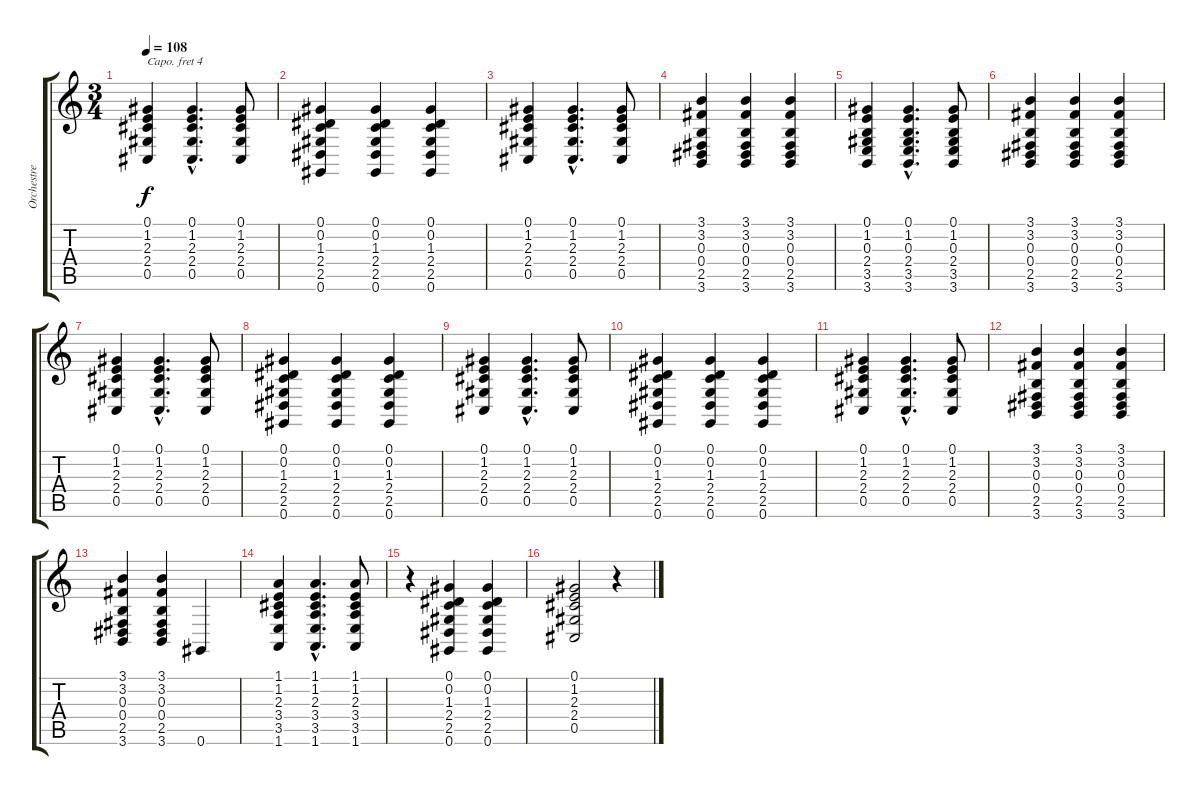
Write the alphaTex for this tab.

\track ("Orchestre 1 (pour l'effet)" "Orchestre ") {instrument violin}
\staff {score tabs}
\capo 4
\tuning (E4 B3 G3 D3 A2 E2) {hide}
\ts (3 4)
\tempo 108
\clef g2
\ks c
(0.1 1.2 2.3 2.4 0.5).4{dy f} (0.1{hac} 1.2{hac} 2.3{hac} 2.4{hac} 0.5{hac}).4{d} (0.1 1.2 2.3 2.4 0.5).8 |
(0.1 0.2 1.3 2.4 2.5 0.6).4 (0.1 0.2 1.3 2.4 2.5 0.6).4 (0.1 0.2 1.3 2.4 2.5 0.6).4 |
(0.1 1.2 2.3 2.4 0.5).4 (0.1{hac} 1.2{hac} 2.3{hac} 2.4{hac} 0.5{hac}).4{d} (0.1 1.2 2.3 2.4 0.5).8 |
(3.1 3.2 0.3 0.4 2.5 3.6).4 (3.1 3.2 0.3 0.4 2.5 3.6).4 (3.1 3.2 0.3 0.4 2.5 3.6).4 |
(0.1 1.2 0.3 2.4 3.5 3.6).4 (0.1{hac} 1.2{hac} 0.3{hac} 2.4{hac} 3.5{hac} 3.6{hac}).4{d} (0.1 1.2 0.3 2.4 3.5 3.6).8 |
(3.1 3.2 0.3 0.4 2.5 3.6).4 (3.1 3.2 0.3 0.4 2.5 3.6).4 (3.1 3.2 0.3 0.4 2.5 3.6).4 |
(0.1 1.2 2.3 2.4 0.5).4 (0.1{hac} 1.2{hac} 2.3{hac} 2.4{hac} 0.5{hac}).4{d} (0.1 1.2 2.3 2.4 0.5).8 |
(0.1 0.2 1.3 2.4 2.5 0.6).4 (0.1 0.2 1.3 2.4 2.5 0.6).4 (0.1 0.2 1.3 2.4 2.5 0.6).4 |
(0.1 1.2 2.3 2.4 0.5).4 (0.1{hac} 1.2{hac} 2.3{hac} 2.4{hac} 0.5{hac}).4{d} (0.1 1.2 2.3 2.4 0.5).8 |
(0.1 0.2 1.3 2.4 2.5 0.6).4 (0.1 0.2 1.3 2.4 2.5 0.6).4 (0.1 0.2 1.3 2.4 2.5 0.6).4 |
(0.1 1.2 2.3 2.4 0.5).4 (0.1{hac} 1.2{hac} 2.3{hac} 2.4{hac} 0.5{hac}).4{d} (0.1 1.2 2.3 2.4 0.5).8 |
(3.1 3.2 0.3 0.4 2.5 3.6).4 (3.1 3.2 0.3 0.4 2.5 3.6).4 (3.1 3.2 0.3 0.4 2.5 3.6).4 |
(3.1 3.2 0.3 0.4 2.5 3.6).4 (3.1 3.2 0.3 0.4 2.5 3.6).4 0.6.4 |
(1.1 1.2 2.3 3.4 3.5 1.6).4 (1.1{hac} 1.2{hac} 2.3{hac} 3.4{hac} 3.5{hac} 1.6{hac}).4{d} (1.1 1.2 2.3 3.4 3.5 1.6).8 |
r.4 (0.1 0.2 1.3 2.4 2.5 0.6).4 (0.1 0.2 1.3 2.4 2.5 0.6).4 |
(0.1 1.2 2.3 2.4 0.5).2 r.4
